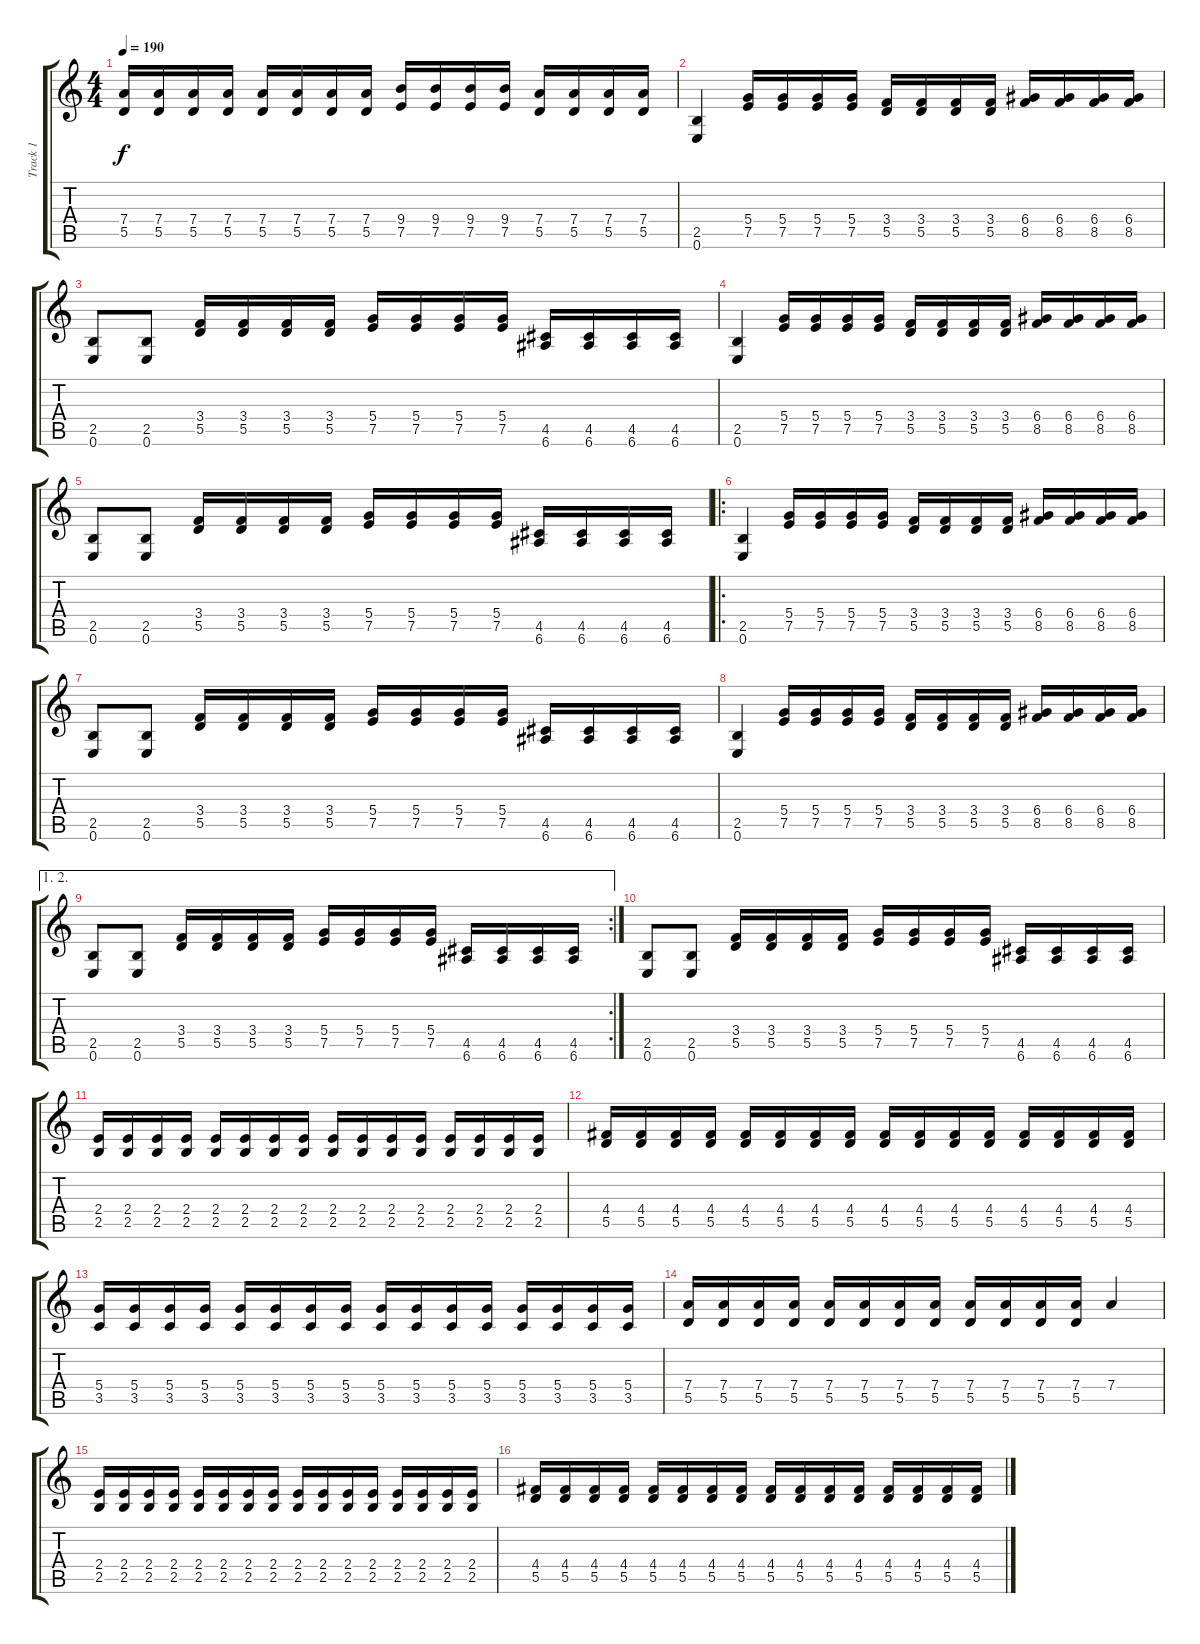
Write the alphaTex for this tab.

\track ("Track 1" "Track 1") {instrument distortionguitar}
\staff {score tabs}
\tuning (E4 B3 G3 D3 A2 E2) {hide}
\ts (4 4)
\tempo 190
\clef g2
\ks c
(7.4 5.5).16{dy f} (7.4 5.5).16 (7.4 5.5).16 (7.4 5.5).16 (7.4 5.5).16 (7.4 5.5).16 (7.4 5.5).16 (7.4 5.5).16 (9.4 7.5).16 (9.4 7.5).16 (9.4 7.5).16 (9.4 7.5).16 (7.4 5.5).16 (7.4 5.5).16 (7.4 5.5).16 (7.4 5.5).16 |
(2.5 0.6).4 (5.4 7.5).16 (5.4 7.5).16 (5.4 7.5).16 (5.4 7.5).16 (3.4 5.5).16 (3.4 5.5).16 (3.4 5.5).16 (3.4 5.5).16 (6.4 8.5).16 (6.4 8.5).16 (6.4 8.5).16 (6.4 8.5).16 |
(2.5 0.6).8 (2.5 0.6).8 (3.4 5.5).16 (3.4 5.5).16 (3.4 5.5).16 (3.4 5.5).16 (5.4 7.5).16 (5.4 7.5).16 (5.4 7.5).16 (5.4 7.5).16 (4.5 6.6).16 (4.5 6.6).16 (4.5 6.6).16 (4.5 6.6).16 |
(2.5 0.6).4 (5.4 7.5).16 (5.4 7.5).16 (5.4 7.5).16 (5.4 7.5).16 (3.4 5.5).16 (3.4 5.5).16 (3.4 5.5).16 (3.4 5.5).16 (6.4 8.5).16 (6.4 8.5).16 (6.4 8.5).16 (6.4 8.5).16 |
(2.5 0.6).8 (2.5 0.6).8 (3.4 5.5).16 (3.4 5.5).16 (3.4 5.5).16 (3.4 5.5).16 (5.4 7.5).16 (5.4 7.5).16 (5.4 7.5).16 (5.4 7.5).16 (4.5 6.6).16 (4.5 6.6).16 (4.5 6.6).16 (4.5 6.6).16 |
\ro
(2.5 0.6).4 (5.4 7.5).16 (5.4 7.5).16 (5.4 7.5).16 (5.4 7.5).16 (3.4 5.5).16 (3.4 5.5).16 (3.4 5.5).16 (3.4 5.5).16 (6.4 8.5).16 (6.4 8.5).16 (6.4 8.5).16 (6.4 8.5).16 |
(2.5 0.6).8 (2.5 0.6).8 (3.4 5.5).16 (3.4 5.5).16 (3.4 5.5).16 (3.4 5.5).16 (5.4 7.5).16 (5.4 7.5).16 (5.4 7.5).16 (5.4 7.5).16 (4.5 6.6).16 (4.5 6.6).16 (4.5 6.6).16 (4.5 6.6).16 |
(2.5 0.6).4 (5.4 7.5).16 (5.4 7.5).16 (5.4 7.5).16 (5.4 7.5).16 (3.4 5.5).16 (3.4 5.5).16 (3.4 5.5).16 (3.4 5.5).16 (6.4 8.5).16 (6.4 8.5).16 (6.4 8.5).16 (6.4 8.5).16 |
\ae (1 2)
\rc 2
(2.5 0.6).8 (2.5 0.6).8 (3.4 5.5).16 (3.4 5.5).16 (3.4 5.5).16 (3.4 5.5).16 (5.4 7.5).16 (5.4 7.5).16 (5.4 7.5).16 (5.4 7.5).16 (4.5 6.6).16 (4.5 6.6).16 (4.5 6.6).16 (4.5 6.6).16 |
(2.5 0.6).8 (2.5 0.6).8 (3.4 5.5).16 (3.4 5.5).16 (3.4 5.5).16 (3.4 5.5).16 (5.4 7.5).16 (5.4 7.5).16 (5.4 7.5).16 (5.4 7.5).16 (4.5 6.6).16 (4.5 6.6).16 (4.5 6.6).16 (4.5 6.6).16 |
(2.4 2.5).16 (2.4 2.5).16 (2.4 2.5).16 (2.4 2.5).16 (2.4 2.5).16 (2.4 2.5).16 (2.4 2.5).16 (2.4 2.5).16 (2.4 2.5).16 (2.4 2.5).16 (2.4 2.5).16 (2.4 2.5).16 (2.4 2.5).16 (2.4 2.5).16 (2.4 2.5).16 (2.4 2.5).16 |
(4.4 5.5).16 (4.4 5.5).16 (4.4 5.5).16 (4.4 5.5).16 (4.4 5.5).16 (4.4 5.5).16 (4.4 5.5).16 (4.4 5.5).16 (4.4 5.5).16 (4.4 5.5).16 (4.4 5.5).16 (4.4 5.5).16 (4.4 5.5).16 (4.4 5.5).16 (4.4 5.5).16 (4.4 5.5).16 |
(5.4 3.5).16 (5.4 3.5).16 (5.4 3.5).16 (5.4 3.5).16 (5.4 3.5).16 (5.4 3.5).16 (5.4 3.5).16 (5.4 3.5).16 (5.4 3.5).16 (5.4 3.5).16 (5.4 3.5).16 (5.4 3.5).16 (5.4 3.5).16 (5.4 3.5).16 (5.4 3.5).16 (5.4 3.5).16 |
(7.4 5.5).16 (7.4 5.5).16 (7.4 5.5).16 (7.4 5.5).16 (7.4 5.5).16 (7.4 5.5).16 (7.4 5.5).16 (7.4 5.5).16 (7.4 5.5).16 (7.4 5.5).16 (7.4 5.5).16 (7.4 5.5).16 7.4.4{instrument guitarharmonics} |
(2.4 2.5).16{instrument distortionguitar} (2.4 2.5).16 (2.4 2.5).16 (2.4 2.5).16 (2.4 2.5).16 (2.4 2.5).16 (2.4 2.5).16 (2.4 2.5).16 (2.4 2.5).16 (2.4 2.5).16 (2.4 2.5).16 (2.4 2.5).16 (2.4 2.5).16 (2.4 2.5).16 (2.4 2.5).16 (2.4 2.5).16 |
(4.4 5.5).16 (4.4 5.5).16 (4.4 5.5).16 (4.4 5.5).16 (4.4 5.5).16 (4.4 5.5).16 (4.4 5.5).16 (4.4 5.5).16 (4.4 5.5).16 (4.4 5.5).16 (4.4 5.5).16 (4.4 5.5).16 (4.4 5.5).16 (4.4 5.5).16 (4.4 5.5).16 (4.4 5.5).16
